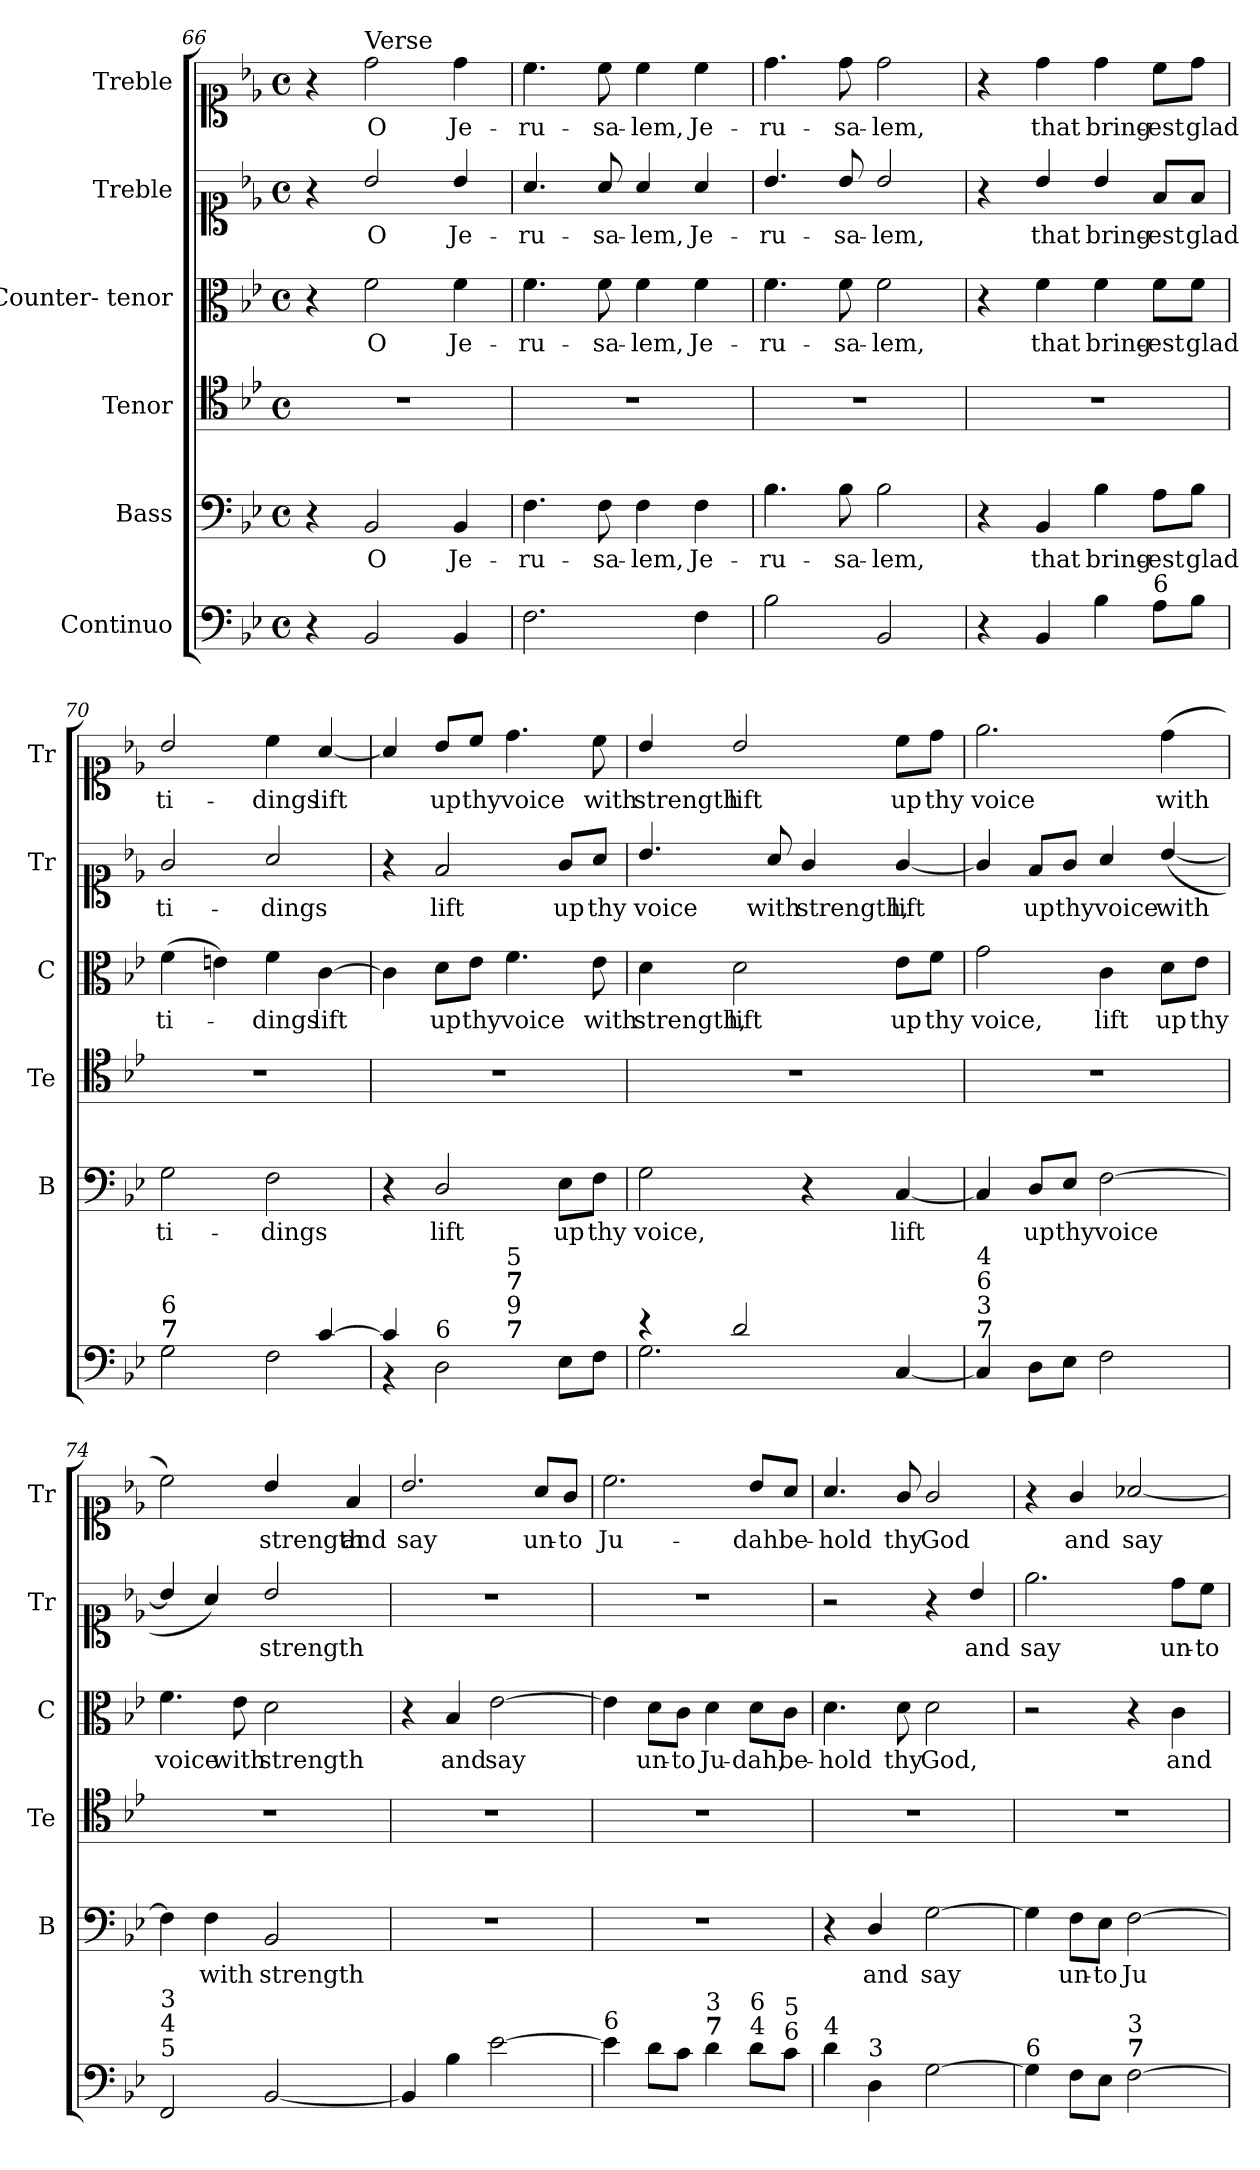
**kern	**kern	**text	**kern	**kern	**text	**kern	**text	**kern	**text
*part6	*part5	*part5	*part4	*part3	*part3	*part2	*part2	*part1	*part1
*staff6	*staff5	*staff5	*staff4	*staff3	*staff3	*staff2	*staff2	*staff1	*staff1
*I"Continuo	*I"Bass	*	*I"Tenor	*I"Counter- tenor	*	*I"Treble	*	*I"Treble	*
*	*I'B	*	*I'Te	*I'C	*	*I'Tr	*	*I'Tr	*
!!LO:PB:g=z
*clefF4	*clefF4	*	*clefC4	*clefC3	*	*clefC1	*	*clefC1	*
*	*	*	*ITrd7c12	*ITrd7c12	*	*	*	*	*
*k[b-e-]	*k[b-e-]	*	*k[b-e-]	*k[b-e-]	*	*k[b-e-]	*	*k[b-e-]	*
*B-:	*B-:	*	*B-:	*B-:	*	*B-:	*	*B-:	*
*M4/4	*M4/4	*	*M4/4	*M4/4	*	*M4/4	*	*M4/4	*
*met(c)	*met(c)	*	*met(c)	*met(c)	*	*met(c)	*	*met(c)	*
=66	=66	=66	=66	=66	=66	=66	=66	=66	=66
4r	4r	.	1r	4r	.	4r	.	4r	.
!	!	!	!	!	!	!	!	!LO:TX:a:t=Verse	!
!	!	!LO:LY:b	!	!	!LO:LY:b	!	!LO:LY:b	!	!LO:LY:b
2BB-/	2BB-/	O	.	2F\	O	2b-/	O	2dd\	O
!	!	!LO:LY:b	!	!	!LO:LY:b	!	!LO:LY:b	!	!LO:LY:b
4BB-/	4BB-/	Je-	.	4F\	Je-	4b-/	Je-	4dd\	Je-
=67	=67	=67	=67	=67	=67	=67	=67	=67	=67
!	!	!LO:LY:b	!	!	!LO:LY:b	!	!LO:LY:b	!	!LO:LY:b
2.F\	4.F\	-ru-	1r	4.F\	-ru-	4.a/	-ru-	4.cc\	-ru-
!	!	!LO:LY:b	!	!	!LO:LY:b	!	!LO:LY:b	!	!LO:LY:b
.	8F\	-sa-	.	8F\	-sa-	8a/	-sa-	8cc\	-sa-
!	!	!LO:LY:b	!	!	!LO:LY:b	!	!LO:LY:b	!	!LO:LY:b
.	4F\	-lem,	.	4F\	-lem,	4a/	-lem,	4cc\	-lem,
!	!	!LO:LY:b	!	!	!LO:LY:b	!	!LO:LY:b	!	!LO:LY:b
4F\	4F\	Je-	.	4F\	Je-	4a/	Je-	4cc\	Je-
=68	=68	=68	=68	=68	=68	=68	=68	=68	=68
!	!	!LO:LY:b	!	!	!LO:LY:b	!	!LO:LY:b	!	!LO:LY:b
2B-\	4.B-\	-ru-	1r	4.F\	-ru-	4.b-/	-ru-	4.dd\	-ru-
!	!	!LO:LY:b	!	!	!LO:LY:b	!	!LO:LY:b	!	!LO:LY:b
.	8B-\	-sa-	.	8F\	-sa-	8b-/	-sa-	8dd\	-sa-
!	!	!LO:LY:b	!	!	!LO:LY:b	!	!LO:LY:b	!	!LO:LY:b
2BB-/	2B-\	-lem,	.	2F\	-lem,	2b-/	-lem,	2dd\	-lem,
=69	=69	=69	=69	=69	=69	=69	=69	=69	=69
4r	4r	.	1r	4r	.	4r	.	4r	.
!	!	!LO:LY:b	!	!	!LO:LY:b	!	!LO:LY:b	!	!LO:LY:b
4BB-/	4BB-/	that	.	4F\	that	4b-/	that	4dd\	that
!	!	!LO:LY:b	!	!	!LO:LY:b	!	!LO:LY:b	!	!LO:LY:b
4B-\	4B-\	bring-	.	4F\	bring-	4b-/	bring-	4dd\	bring-
!LO:TX:a:t=6	!	!	!	!	!	!	!	!	!
!	!	!LO:LY:b	!	!	!LO:LY:b	!	!LO:LY:b	!	!LO:LY:b
8A\L	8A\L	-est	.	8F\L	-est	8f/L	-est	8cc\L	-est
!	!	!LO:LY:b	!	!	!LO:LY:b	!	!LO:LY:b	!	!LO:LY:b
8B-\J	8B-\J	glad	.	8F\J	glad	8f/J	glad	8dd\J	glad
=70	=70	=70	=70	=70	=70	=70	=70	=70	=70
*^	*	*	*	*	*	*	*	*	*
!LO:TX:a:B:t=7	!	!	!	!	!	!	!	!	!	!
!LO:TX:a:t=6	!	!	!	!	!	!	!	!	!	!
!	!	!	!LO:LY:b	!	!	!LO:LY:b	!	!LO:LY:b	!	!LO:LY:b
2ryy	2G\	2G\	ti-	1r	(>4F\	ti-	2g/	ti-	2b-/	ti-
.	.	.	.	.	4En\)	.	.	.	.	.
!	!	!	!LO:LY:b	!	!	!LO:LY:b	!	!LO:LY:b	!	!LO:LY:b
4ryy	2F\	2F\	-dings	.	4F\	-dings	2a/	-dings	4cc\	-dings
!	!	!	!	!	!	!LO:LY:b	!	!	!	!LO:LY:b
[4c/	.	.	.	.	[4C\	lift	.	.	[4a/	lift
!!LO:LB:g=z
=71	=71	=71	=71	=71	=71	=71	=71	=71	=71	=71
4c/]	4r	4r	.	1r	4C\]	.	4r	.	4a/]	.
!LO:TX:a:t=6	!	!	!	!	!	!	!	!	!	!
!	!	!	!LO:LY:b	!	!	!LO:LY:b	!	!LO:LY:b	!	!LO:LY:b
4ryy	2D\	2D/	lift	.	8D\L	up	2f/	lift	8b-/L	up
!	!	!	!	!	!	!LO:LY:b	!	!	!	!LO:LY:b
.	.	.	.	.	8E-\J	thy	.	.	8cc/J	thy
!LO:TX:a:B:t=7	!	!	!	!	!	!	!	!	!	!
!LO:TX:a:t=9	!	!	!	!	!	!	!	!	!	!
!LO:TX:a:B:t=7	!	!	!	!	!	!	!	!	!	!
!LO:TX:a:t=5	!	!	!	!	!	!	!	!	!	!
!	!	!	!	!	!	!LO:LY:b	!	!	!	!LO:LY:b
2ryy	.	.	.	.	4.F\	voice	.	.	4.dd\	voice
!	!	!	!LO:LY:b	!	!	!	!	!LO:LY:b	!	!
.	8E-\L	8E-\L	up	.	.	.	8g/L	up	.	.
!	!	!	!LO:LY:b	!	!	!LO:LY:b	!	!LO:LY:b	!	!LO:LY:b
.	8F\J	8F\J	thy	.	8E-\	with	8a/J	thy	8cc\	with
=72	=72	=72	=72	=72	=72	=72	=72	=72	=72	=72
!	!	!	!LO:LY:b	!	!	!LO:LY:b	!	!LO:LY:b	!	!LO:LY:b
4r	2.G\	2G\	voice,	1r	4D\	strength,	4.b-/	voice	4b-/	strength
!	!	!	!	!	!	!LO:LY:b	!	!	!	!LO:LY:b
2d/	.	.	.	.	2D\	lift	.	.	2b-/	lift
!	!	!	!	!	!	!	!	!LO:LY:b	!	!
.	.	.	.	.	.	.	8a/	with	.	.
!	!	!	!	!	!	!	!	!LO:LY:b	!	!
.	.	4r	.	.	.	.	4g/	strength,	.	.
!	!	!	!LO:LY:b	!	!	!LO:LY:b	!	!LO:LY:b	!	!LO:LY:b
4ryy	[4C/	[4C/	lift	.	8E-\L	up	[4g/	lift	8cc\L	up
!	!	!	!	!	!	!LO:LY:b	!	!	!	!LO:LY:b
.	.	.	.	.	8F\J	thy	.	.	8dd\J	thy
=73	=73	=73	=73	=73	=73	=73	=73	=73	=73	=73
!LO:TX:a:B:t=7	!	!	!	!	!	!	!	!	!	!
!LO:TX:a:t=3	!	!	!	!	!	!	!	!	!	!
!LO:TX:a:t=6	!	!	!	!	!	!	!	!	!	!
!LO:TX:a:t=4	!	!	!	!	!	!	!	!	!	!
!	!	!	!	!	!	!LO:LY:b	!	!	!	!LO:LY:b
1ryy	4C/]	4C/]	.	1r	2G\	voice,	4g/]	.	2.ee-\	voice
!	!	!	!LO:LY:b	!	!	!	!	!LO:LY:b	!	!
.	8D\L	8D/L	up	.	.	.	8f/L	up	.	.
!	!	!	!LO:LY:b	!	!	!	!	!LO:LY:b	!	!
.	8E-\J	8E-/J	thy	.	.	.	8g/J	thy	.	.
!	!	!	!LO:LY:b	!	!	!LO:LY:b	!	!LO:LY:b	!	!
.	2F\	[2F\	voice	.	4C\	lift	4a/	voice	.	.
!	!	!	!	!	!	!LO:LY:b	!	!LO:LY:b	!	!LO:LY:b
.	.	.	.	.	8D\L	up	(<[4b-/	with	(>4dd\	with
!	!	!	!	!	!	!LO:LY:b	!	!	!	!
.	.	.	.	.	8E-\J	thy	.	.	.	.
*v	*v	*	*	*	*	*	*	*	*	*
!!LO:PB:g=z
=74	=74	=74	=74	=74	=74	=74	=74	=74	=74
!LO:TX:a:t=5	!	!	!	!	!	!	!	!	!
!LO:TX:a:t=4	!	!	!	!	!	!	!	!	!
!LO:TX:a:t=3	!	!	!	!	!	!	!	!	!
!	!	!	!	!	!LO:LY:b	!	!	!	!
2FF/	4F\]	.	1r	4.F\	voice	4b-/]	.	2cc\)	.
!	!	!LO:LY:b	!	!	!	!	!	!	!
.	4F\	with	.	.	.	4a/)	.	.	.
!	!	!	!	!	!LO:LY:b	!	!	!	!
.	.	.	.	8E-\	with	.	.	.	.
!	!	!LO:LY:b	!	!	!LO:LY:b	!	!LO:LY:b	!	!LO:LY:b
[2BB-/	2BB-/	strength	.	2D\	strength	2b-/	strength	4b-/	strength
!	!	!	!	!	!	!	!	!	!LO:LY:b
.	.	.	.	.	.	.	.	4f/	and
!!LO:LB:g=z
=75	=75	=75	=75	=75	=75	=75	=75	=75	=75
!	!	!	!	!	!	!	!	!	!LO:LY:b
4BB-/]	1r	.	1r	4r	.	1r	.	2.b-/	say
!	!	!	!	!	!LO:LY:b	!	!	!	!
4B-\	.	.	.	4BB-/	and	.	.	.	.
!	!	!	!	!	!LO:LY:b	!	!	!	!
[2e-\	.	.	.	[2E-\	say	.	.	.	.
!	!	!	!	!	!	!	!	!	!LO:LY:b
.	.	.	.	.	.	.	.	8a/L	un-
!	!	!	!	!	!	!	!	!	!LO:LY:b
.	.	.	.	.	.	.	.	8g/J	-to
=76	=76	=76	=76	=76	=76	=76	=76	=76	=76
!LO:TX:a:t=6	!	!	!	!	!	!	!	!	!
!	!	!	!	!	!	!	!	!	!LO:LY:b
4e-\]	1r	.	1r	4E-\]	.	1r	.	2.cc\	Ju-
!	!	!	!	!	!LO:LY:b	!	!	!	!
8d\L	.	.	.	8D\L	un-	.	.	.	.
!	!	!	!	!	!LO:LY:b	!	!	!	!
8c\J	.	.	.	8C\J	-to	.	.	.	.
!LO:TX:a:B:t=7	!	!	!	!	!	!	!	!	!
!LO:TX:a:t=3	!	!	!	!	!	!	!	!	!
!	!	!	!	!	!LO:LY:b	!	!	!	!
4d\	.	.	.	4D\	Ju-	.	.	.	.
!LO:TX:a:t=4	!	!	!	!	!	!	!	!	!
!LO:TX:a:t=6	!	!	!	!	!	!	!	!	!
!	!	!	!	!	!LO:LY:b	!	!	!	!LO:LY:b
8d\L	.	.	.	8D\L	-dah,	.	.	8b-/L	-dah
!LO:TX:a:t=6	!	!	!	!	!	!	!	!	!
!LO:TX:a:t=5	!	!	!	!	!	!	!	!	!
!	!	!	!	!	!LO:LY:b	!	!	!	!LO:LY:b
8c\J	.	.	.	8C\J	be-	.	.	8a/J	be-
=77	=77	=77	=77	=77	=77	=77	=77	=77	=77
!LO:TX:a:t=4	!	!	!	!	!	!	!	!	!
!	!	!	!	!	!LO:LY:b	!	!	!	!LO:LY:b
4d\	4r	.	1r	4.D\	-hold	2r	.	4.a/	-hold
!LO:TX:a:t=3	!	!	!	!	!	!	!	!	!
!	!	!LO:LY:b	!	!	!	!	!	!	!
4D\	4D/	and	.	.	.	.	.	.	.
!	!	!	!	!	!LO:LY:b	!	!	!	!LO:LY:b
.	.	.	.	8D\	thy	.	.	8g/	thy
!	!	!LO:LY:b	!	!	!LO:LY:b	!	!	!	!LO:LY:b
[2G\	[2G\	say	.	2D\	God,	4r	.	2g/	God
!	!	!	!	!	!	!	!LO:LY:b	!	!
.	.	.	.	.	.	4b-/	and	.	.
!!LO:PB:g=z
=78	=78	=78	=78	=78	=78	=78	=78	=78	=78
!LO:TX:a:t=6	!	!	!	!	!	!	!	!	!
!	!	!	!	!	!	!	!LO:LY:b	!	!
4G\]	4G\]	.	1r	2r	.	2.ee-\	say	4r	.
!	!	!LO:LY:b	!	!	!	!	!	!	!LO:LY:b
8F\L	8F\L	un-	.	.	.	.	.	4g/	and
!	!	!LO:LY:b	!	!	!	!	!	!	!
8E-\J	8E-\J	-to	.	.	.	.	.	.	.
!LO:TX:a:B:t=7	!	!	!	!	!	!	!	!	!
!LO:TX:a:t=3	!	!	!	!	!	!	!	!	!
!	!	!LO:LY:b	!	!	!	!	!	!	!LO:LY:b
[2F\	[2F\	Ju-	.	4r	.	.	.	[2a-X/	say
!	!	!	!	!	!LO:LY:b	!	!LO:LY:b	!	!
.	.	.	.	4C\	and	8dd\L	un-	.	.
!	!	!	!	!	!	!	!LO:LY:b	!	!
.	.	.	.	.	.	8cc\J	-to	.	.
=	=	=	=	=	=	=	=	=	=
*-	*-	*-	*-	*-	*-	*-	*-	*-	*-
